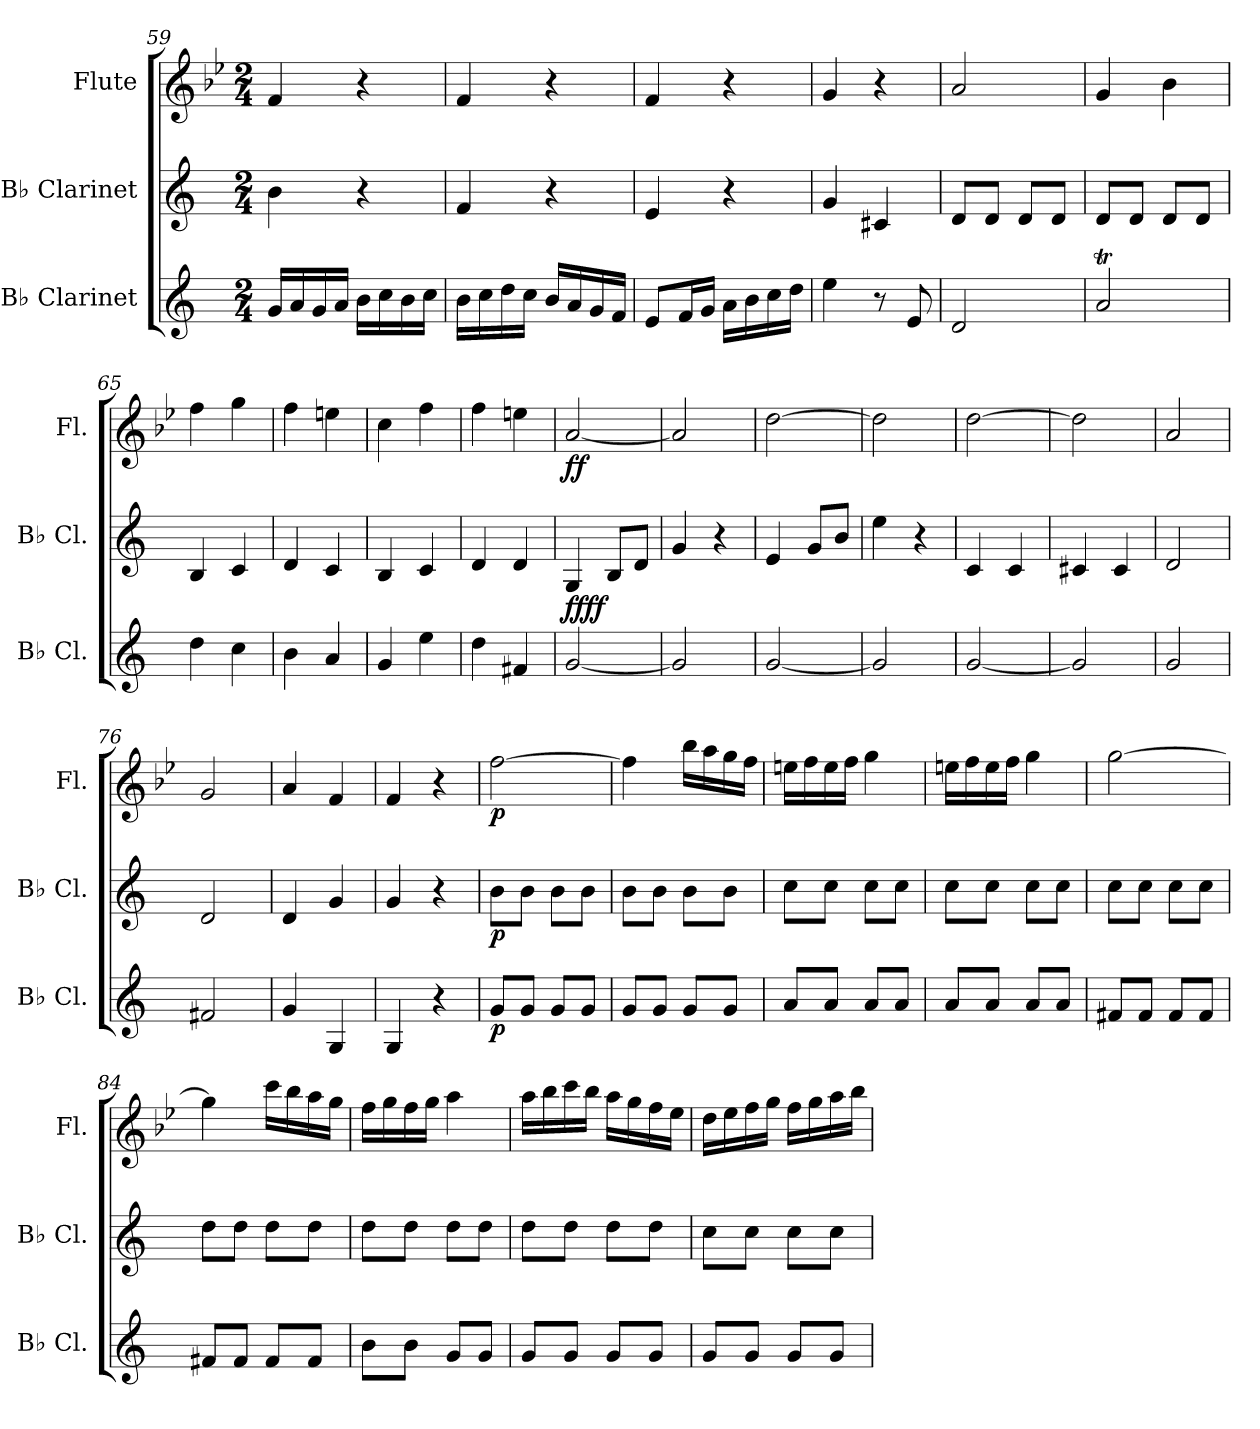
**kern	**dynam	**kern	**dynam	**kern	**dynam
*part3	*part3	*part2	*part2	*part1	*part1
*staff3	*staff3	*staff2	*staff2	*staff1	*staff1
*I"B♭ Clarinet	*	*I"B♭ Clarinet	*	*I"Flute	*
*I'B♭ Cl.	*	*I'B♭ Cl.	*	*I'Fl.	*
*clefG2	*	*clefG2	*	*clefG2	*
*ITrd1c2	*	*ITrd1c2	*	*	*
*k[b-e-]	*	*k[b-e-]	*	*k[b-e-]	*
*M2/4	*	*M2/4	*	*M2/4	*
=59	=59	=59	=59	=59	=59
16f/LL	.	4a\	.	4f/	.
16g/	.	.	.	.	.
16f/	.	.	.	.	.
16g/JJ	.	.	.	.	.
16a\LL	.	4r	.	4r	.
16b-\	.	.	.	.	.
16a\	.	.	.	.	.
16b-\JJ	.	.	.	.	.
!!LO:LB:g=z
=60	=60	=60	=60	=60	=60
16a\LL	.	4e-/	.	4f/	.
16b-\	.	.	.	.	.
16cc\	.	.	.	.	.
16b-\JJ	.	.	.	.	.
16a/LL	.	4r	.	4r	.
16g/	.	.	.	.	.
16f/	.	.	.	.	.
16e-/JJ	.	.	.	.	.
=61	=61	=61	=61	=61	=61
8d/L	.	4d/	.	4f/	.
16e-/L	.	.	.	.	.
16f/JJ	.	.	.	.	.
16g\LL	.	4r	.	4r	.
16a\	.	.	.	.	.
16b-\	.	.	.	.	.
16cc\JJ	.	.	.	.	.
=62	=62	=62	=62	=62	=62
4dd\	.	4f/	.	4g/	.
8r	.	4Bn/	.	4r	.
8d/	.	.	.	.	.
=63	=63	=63	=63	=63	=63
2c/	.	8c/L	.	2a/	.
.	.	8c/J	.	.	.
.	.	8c/L	.	.	.
.	.	8c/J	.	.	.
=64	=64	=64	=64	=64	=64
2gT/	.	8c/L	.	4g/	.
.	.	8c/J	.	.	.
.	.	8c/L	.	4b-\	.
.	.	8c/J	.	.	.
=65	=65	=65	=65	=65	=65
4cc\	.	4A/	.	4ff\	.
4b-\	.	4B-/	.	4gg\	.
=66	=66	=66	=66	=66	=66
4a\	.	4c/	.	4ff\	.
4g/	.	4B-/	.	4een\	.
=67	=67	=67	=67	=67	=67
4f/	.	4A/	.	4cc\	.
4dd\	.	4B-/	.	4ff\	.
=68	=68	=68	=68	=68	=68
4cc\	.	4c/	.	4ff\	.
4en/	.	4c/	.	4een\	.
!!LO:PB:g=z
=69	=69	=69	=69	=69	=69
!	!LO:DY:b	!	!	!	!
!	!LO:DY:n=1:a	!	!	!	!LO:DY:b
[2f/	ff ff	4F/	.	[2a/	ff
.	.	8A/L	.	.	.
.	.	8c/J	.	.	.
=70	=70	=70	=70	=70	=70
2f/]	.	4f/	.	2a/]	.
.	.	4r	.	.	.
=71	=71	=71	=71	=71	=71
[2f/	.	4d/	.	[2dd\	.
.	.	8f/L	.	.	.
.	.	8a/J	.	.	.
=72	=72	=72	=72	=72	=72
2f/]	.	4dd\	.	2dd\]	.
.	.	4r	.	.	.
=73	=73	=73	=73	=73	=73
[2f/	.	4B-/	.	[2dd\	.
.	.	4B-/	.	.	.
=74	=74	=74	=74	=74	=74
2f/]	.	4Bn/	.	2dd\]	.
.	.	4B/	.	.	.
=75	=75	=75	=75	=75	=75
2f/	.	2c/	.	2a/	.
=76	=76	=76	=76	=76	=76
2en/	.	2c/	.	2g/	.
=77	=77	=77	=77	=77	=77
4f/	.	4c/	.	4a/	.
4F/	.	4f/	.	4f/	.
=78	=78	=78	=78	=78	=78
4F/	.	4f/	.	4f/	.
4r	.	4r	.	4r	.
=79	=79	=79	=79	=79	=79
!	!LO:DY:b	!	!LO:DY:b	!	!LO:DY:b
8f/L	p	8a\L	p	[2ff\	p
8f/J	.	8a\J	.	.	.
8f/L	.	8a\L	.	.	.
8f/J	.	8a\J	.	.	.
=80	=80	=80	=80	=80	=80
8f/L	.	8a\L	.	4ff\]	.
8f/J	.	8a\J	.	.	.
8f/L	.	8a\L	.	16bb-\LL	.
.	.	.	.	16aa\	.
8f/J	.	8a\J	.	16gg\	.
.	.	.	.	16ff\JJ	.
!!LO:LB:g=z
=81	=81	=81	=81	=81	=81
8g/L	.	8b-\L	.	16een\LL	.
.	.	.	.	16ff\	.
8g/J	.	8b-\J	.	16ee\	.
.	.	.	.	16ff\JJ	.
8g/L	.	8b-\L	.	4gg\	.
8g/J	.	8b-\J	.	.	.
=82	=82	=82	=82	=82	=82
8g/L	.	8b-\L	.	16een\LL	.
.	.	.	.	16ff\	.
8g/J	.	8b-\J	.	16ee\	.
.	.	.	.	16ff\JJ	.
8g/L	.	8b-\L	.	4gg\	.
8g/J	.	8b-\J	.	.	.
=83	=83	=83	=83	=83	=83
8en/L	.	8b-\L	.	[2gg\	.
8e/J	.	8b-\J	.	.	.
8e/L	.	8b-\L	.	.	.
8e/J	.	8b-\J	.	.	.
=84	=84	=84	=84	=84	=84
8en/L	.	8cc\L	.	4gg\]	.
8e/J	.	8cc\J	.	.	.
8e/L	.	8cc\L	.	16ccc\LL	.
.	.	.	.	16bb-\	.
8e/J	.	8cc\J	.	16aa\	.
.	.	.	.	16gg\JJ	.
=85	=85	=85	=85	=85	=85
8a\L	.	8cc\L	.	16ff\LL	.
.	.	.	.	16gg\	.
8a\J	.	8cc\J	.	16ff\	.
.	.	.	.	16gg\JJ	.
8f/L	.	8cc\L	.	4aa\	.
8f/J	.	8cc\J	.	.	.
=86	=86	=86	=86	=86	=86
8f/L	.	8cc\L	.	16aa\LL	.
.	.	.	.	16bb-\	.
8f/J	.	8cc\J	.	16ccc\	.
.	.	.	.	16bb-\JJ	.
8f/L	.	8cc\L	.	16aa\LL	.
.	.	.	.	16gg\	.
8f/J	.	8cc\J	.	16ff\	.
.	.	.	.	16ee-\JJ	.
!!LO:LB:g=z
=87	=87	=87	=87	=87	=87
8f/L	.	8b-\L	.	16dd\LL	.
.	.	.	.	16ee-\	.
8f/J	.	8b-\J	.	16ff\	.
.	.	.	.	16gg\JJ	.
8f/L	.	8b-\L	.	16ff\LL	.
.	.	.	.	16gg\	.
8f/J	.	8b-\J	.	16aa\	.
.	.	.	.	16bb-\JJ	.
=	=	=	=	=	=
*-	*-	*-	*-	*-	*-
